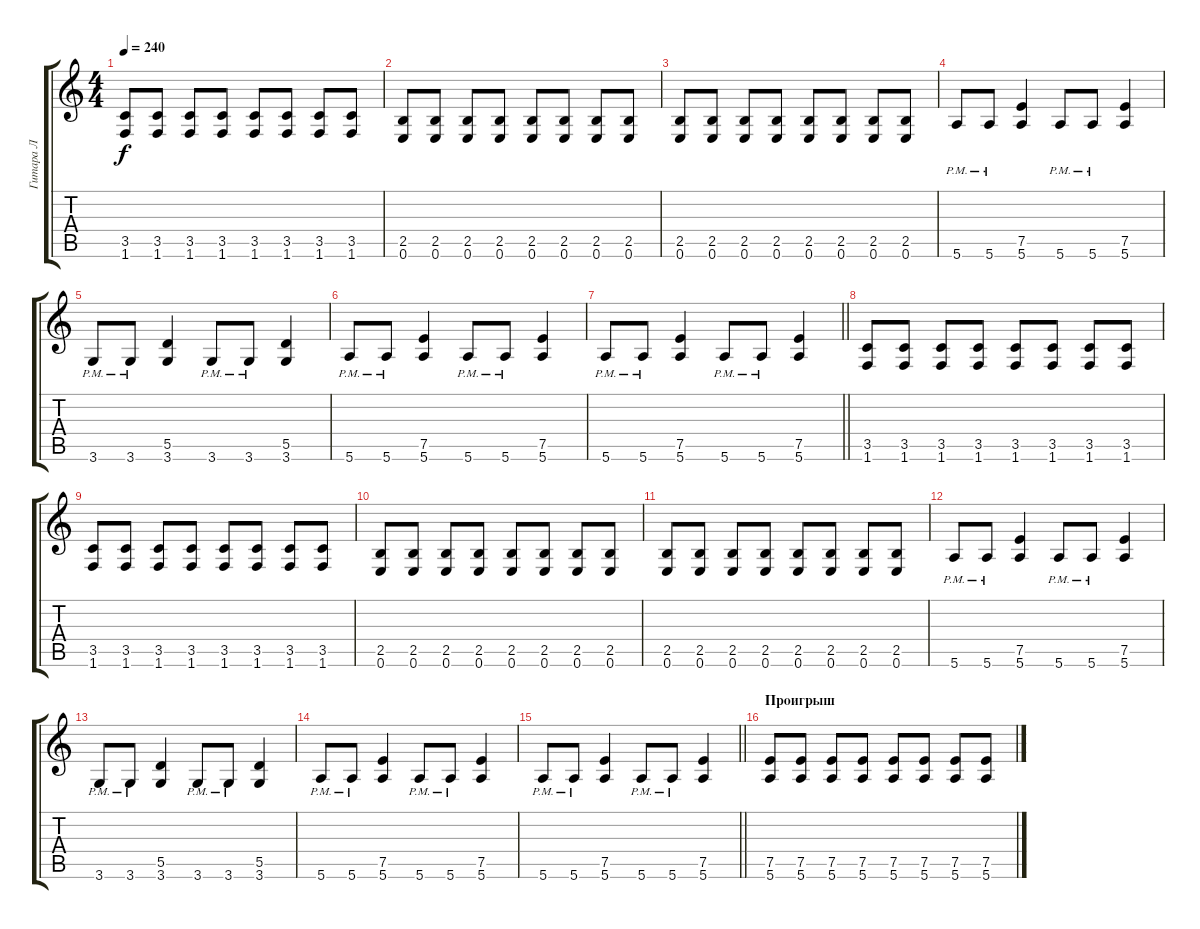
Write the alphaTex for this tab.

\track ("Гитара Л" "Гитара Л") {instrument distortionguitar}
\staff {score tabs}
\tuning (E4 B3 G3 D3 A2 E2) {hide}
\ts (4 4)
\tempo 240
\clef g2
\ks c
(3.5 1.6).8{dy f} (3.5 1.6).8 (3.5 1.6).8 (3.5 1.6).8 (3.5 1.6).8 (3.5 1.6).8 (3.5 1.6).8 (3.5 1.6).8 |
(2.5 0.6).8 (2.5 0.6).8 (2.5 0.6).8 (2.5 0.6).8 (2.5 0.6).8 (2.5 0.6).8 (2.5 0.6).8 (2.5 0.6).8 |
(2.5 0.6).8 (2.5 0.6).8 (2.5 0.6).8 (2.5 0.6).8 (2.5 0.6).8 (2.5 0.6).8 (2.5 0.6).8 (2.5 0.6).8 |
5.6{pm}.8 5.6{pm}.8 (7.5 5.6).4 5.6{pm}.8 5.6{pm}.8 (7.5 5.6).4 |
3.6{pm}.8 3.6{pm}.8 (5.5 3.6).4 3.6{pm}.8 3.6{pm}.8 (5.5 3.6).4 |
5.6{pm}.8 5.6{pm}.8 (7.5 5.6).4 5.6{pm}.8 5.6{pm}.8 (7.5 5.6).4 |
\barLineRight lightlight
5.6{pm}.8 5.6{pm}.8 (7.5 5.6).4 5.6{pm}.8 5.6{pm}.8 (7.5 5.6).4 |
\section ("" " ")
(3.5 1.6).8 (3.5 1.6).8 (3.5 1.6).8 (3.5 1.6).8 (3.5 1.6).8 (3.5 1.6).8 (3.5 1.6).8 (3.5 1.6).8 |
(3.5 1.6).8 (3.5 1.6).8 (3.5 1.6).8 (3.5 1.6).8 (3.5 1.6).8 (3.5 1.6).8 (3.5 1.6).8 (3.5 1.6).8 |
(2.5 0.6).8 (2.5 0.6).8 (2.5 0.6).8 (2.5 0.6).8 (2.5 0.6).8 (2.5 0.6).8 (2.5 0.6).8 (2.5 0.6).8 |
(2.5 0.6).8 (2.5 0.6).8 (2.5 0.6).8 (2.5 0.6).8 (2.5 0.6).8 (2.5 0.6).8 (2.5 0.6).8 (2.5 0.6).8 |
5.6{pm}.8 5.6{pm}.8 (7.5 5.6).4 5.6{pm}.8 5.6{pm}.8 (7.5 5.6).4 |
3.6{pm}.8 3.6{pm}.8 (5.5 3.6).4 3.6{pm}.8 3.6{pm}.8 (5.5 3.6).4 |
5.6{pm}.8 5.6{pm}.8 (7.5 5.6).4 5.6{pm}.8 5.6{pm}.8 (7.5 5.6).4 |
\barLineRight lightlight
5.6{pm}.8 5.6{pm}.8 (7.5 5.6).4 5.6{pm}.8 5.6{pm}.8 (7.5 5.6).4 |
\section ("" "Проигрыш")
(7.5 5.6).8 (7.5 5.6).8 (7.5 5.6).8 (7.5 5.6).8 (7.5 5.6).8 (7.5 5.6).8 (7.5 5.6).8 (7.5 5.6).8
